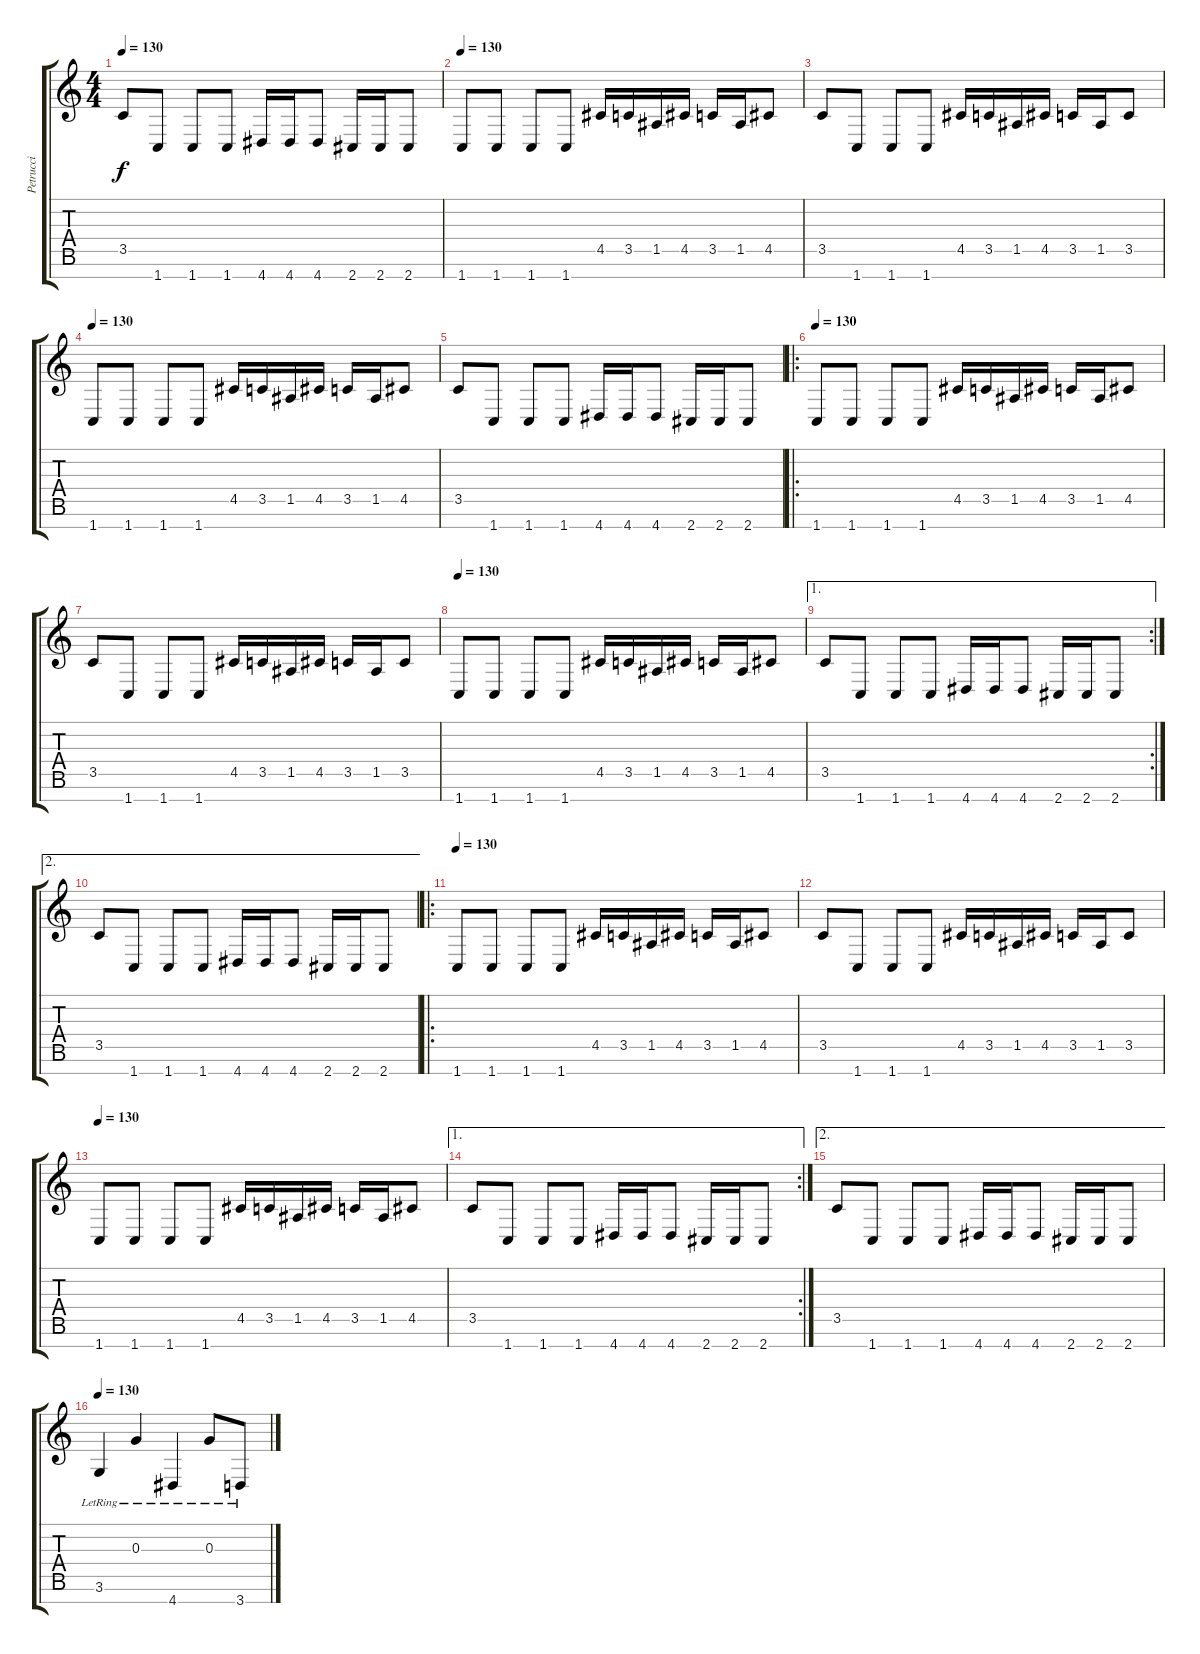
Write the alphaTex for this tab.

\track ("Petrucci" "Petrucci") {instrument distortionguitar}
\staff {score tabs}
\tuning (E4 B3 G3 D3 A2 E2 B1) {hide}
\ts (4 4)
\tempo 130
\clef g2
\ks c
3.5.8{dy f} 1.7.8 1.7.8 1.7.8 4.7.16 4.7.16 4.7.8 2.7.16 2.7.16 2.7.8 |
\tempo 130
1.7.8 1.7.8 1.7.8 1.7.8 4.5.16 3.5.16 1.5.16 4.5.16 3.5.16 1.5.16 4.5.8 |
3.5.8 1.7.8 1.7.8 1.7.8 4.5.16 3.5.16 1.5.16 4.5.16 3.5.16 1.5.16 3.5.8 |
\tempo 130
1.7.8 1.7.8 1.7.8 1.7.8 4.5.16 3.5.16 1.5.16 4.5.16 3.5.16 1.5.16 4.5.8 |
3.5.8 1.7.8 1.7.8 1.7.8 4.7.16 4.7.16 4.7.8 2.7.16 2.7.16 2.7.8 |
\ro
\tempo 130
1.7.8 1.7.8 1.7.8 1.7.8 4.5.16 3.5.16 1.5.16 4.5.16 3.5.16 1.5.16 4.5.8 |
3.5.8 1.7.8 1.7.8 1.7.8 4.5.16 3.5.16 1.5.16 4.5.16 3.5.16 1.5.16 3.5.8 |
\tempo 130
1.7.8 1.7.8 1.7.8 1.7.8 4.5.16 3.5.16 1.5.16 4.5.16 3.5.16 1.5.16 4.5.8 |
\ae 1
\rc 2
3.5.8 1.7.8 1.7.8 1.7.8 4.7.16 4.7.16 4.7.8 2.7.16 2.7.16 2.7.8 |
\ae 2
3.5.8 1.7.8 1.7.8 1.7.8 4.7.16 4.7.16 4.7.8 2.7.16 2.7.16 2.7.8 |
\ro
\tempo 130
1.7.8 1.7.8 1.7.8 1.7.8 4.5.16 3.5.16 1.5.16 4.5.16 3.5.16 1.5.16 4.5.8 |
3.5.8 1.7.8 1.7.8 1.7.8 4.5.16 3.5.16 1.5.16 4.5.16 3.5.16 1.5.16 3.5.8 |
\tempo 130
1.7.8 1.7.8 1.7.8 1.7.8 4.5.16 3.5.16 1.5.16 4.5.16 3.5.16 1.5.16 4.5.8 |
\ae 1
\rc 2
3.5.8 1.7.8 1.7.8 1.7.8 4.7.16 4.7.16 4.7.8 2.7.16 2.7.16 2.7.8 |
\ae 2
3.5.8 1.7.8 1.7.8 1.7.8 4.7.16 4.7.16 4.7.8 2.7.16 2.7.16 2.7.8 |
\tempo 130
3.6{lr}.4{instrument acousticguitarsteel} 0.3{lr}.4 4.7{lr}.4 0.3{lr}.8 3.7{lr}.8
